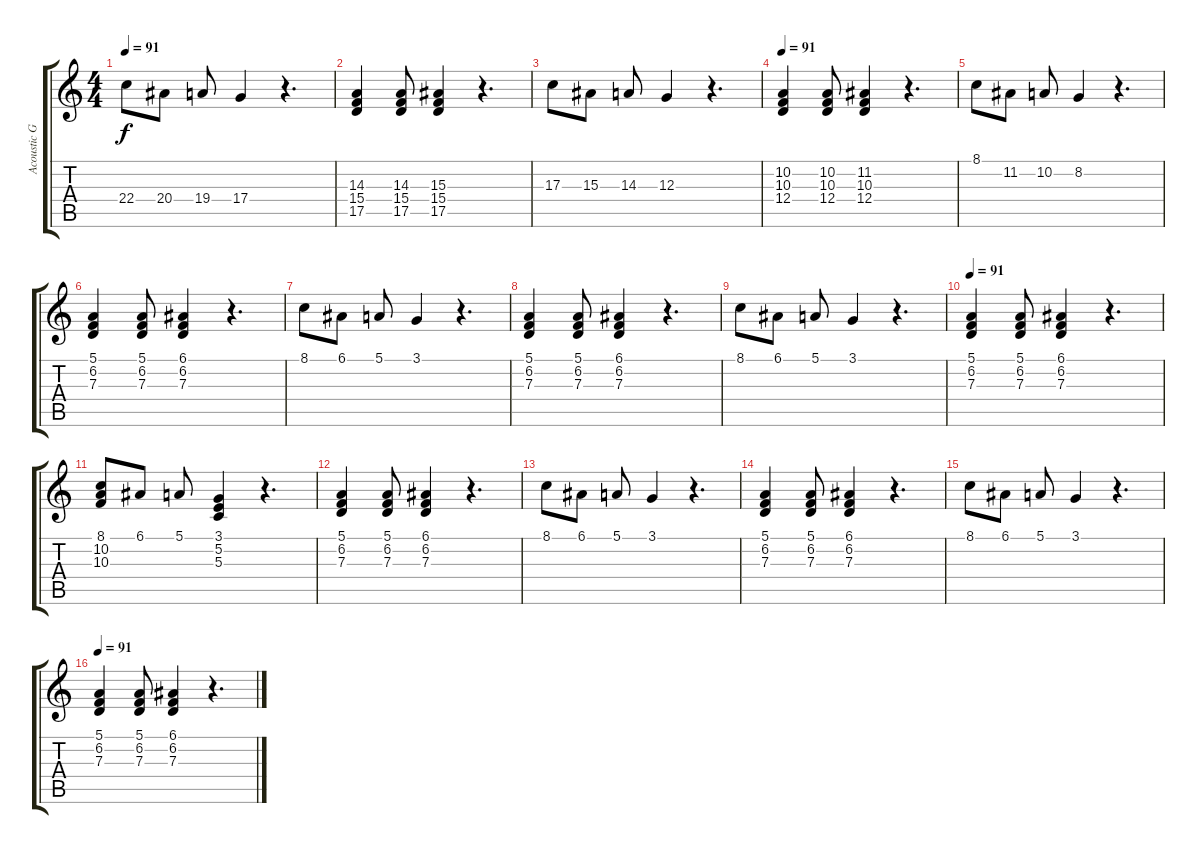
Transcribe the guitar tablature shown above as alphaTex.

\track ("Acoustic Grand Piano" "Acoustic G") {instrument acousticgrandpiano}
\staff {score tabs}
\tuning (E4 B3 G3 D3 A2 E2) {hide}
\ts (4 4)
\tempo 91
\clef g2
\ks c
22.4.8{dy f} 20.4.8 19.4.8 17.4.4 r.4{d} |
(14.3 15.4 17.5).4 (14.3 15.4 17.5).8 (15.3 15.4 17.5).4 r.4{d} |
17.3.8 15.3.8 14.3.8 12.3.4 r.4{d} |
\tempo 91
(10.2 10.3 12.4).4 (10.2 10.3 12.4).8 (11.2 10.3 12.4).4 r.4{d} |
8.1.8 11.2.8 10.2.8 8.2.4 r.4{d} |
(5.1 6.2 7.3).4 (5.1 6.2 7.3).8 (6.1 6.2 7.3).4 r.4{d} |
8.1.8 6.1.8 5.1.8 3.1.4 r.4{d} |
(5.1 6.2 7.3).4 (5.1 6.2 7.3).8 (6.1 6.2 7.3).4 r.4{d} |
8.1.8 6.1.8 5.1.8 3.1.4 r.4{d} |
\tempo 91
(5.1 6.2 7.3).4 (5.1 6.2 7.3).8 (6.1 6.2 7.3).4 r.4{d} |
(8.1 10.2 10.3).8 6.1.8 5.1.8 (3.1 5.2 5.3).4 r.4{d} |
(5.1 6.2 7.3).4 (5.1 6.2 7.3).8 (6.1 6.2 7.3).4 r.4{d} |
8.1.8 6.1.8 5.1.8 3.1.4 r.4{d} |
(5.1 6.2 7.3).4 (5.1 6.2 7.3).8 (6.1 6.2 7.3).4 r.4{d} |
8.1.8 6.1.8 5.1.8 3.1.4 r.4{d} |
\tempo 91
(5.1 6.2 7.3).4{volume 12} (5.1 6.2 7.3).8{volume 12} (6.1 6.2 7.3).4{volume 12} r.4{d}
